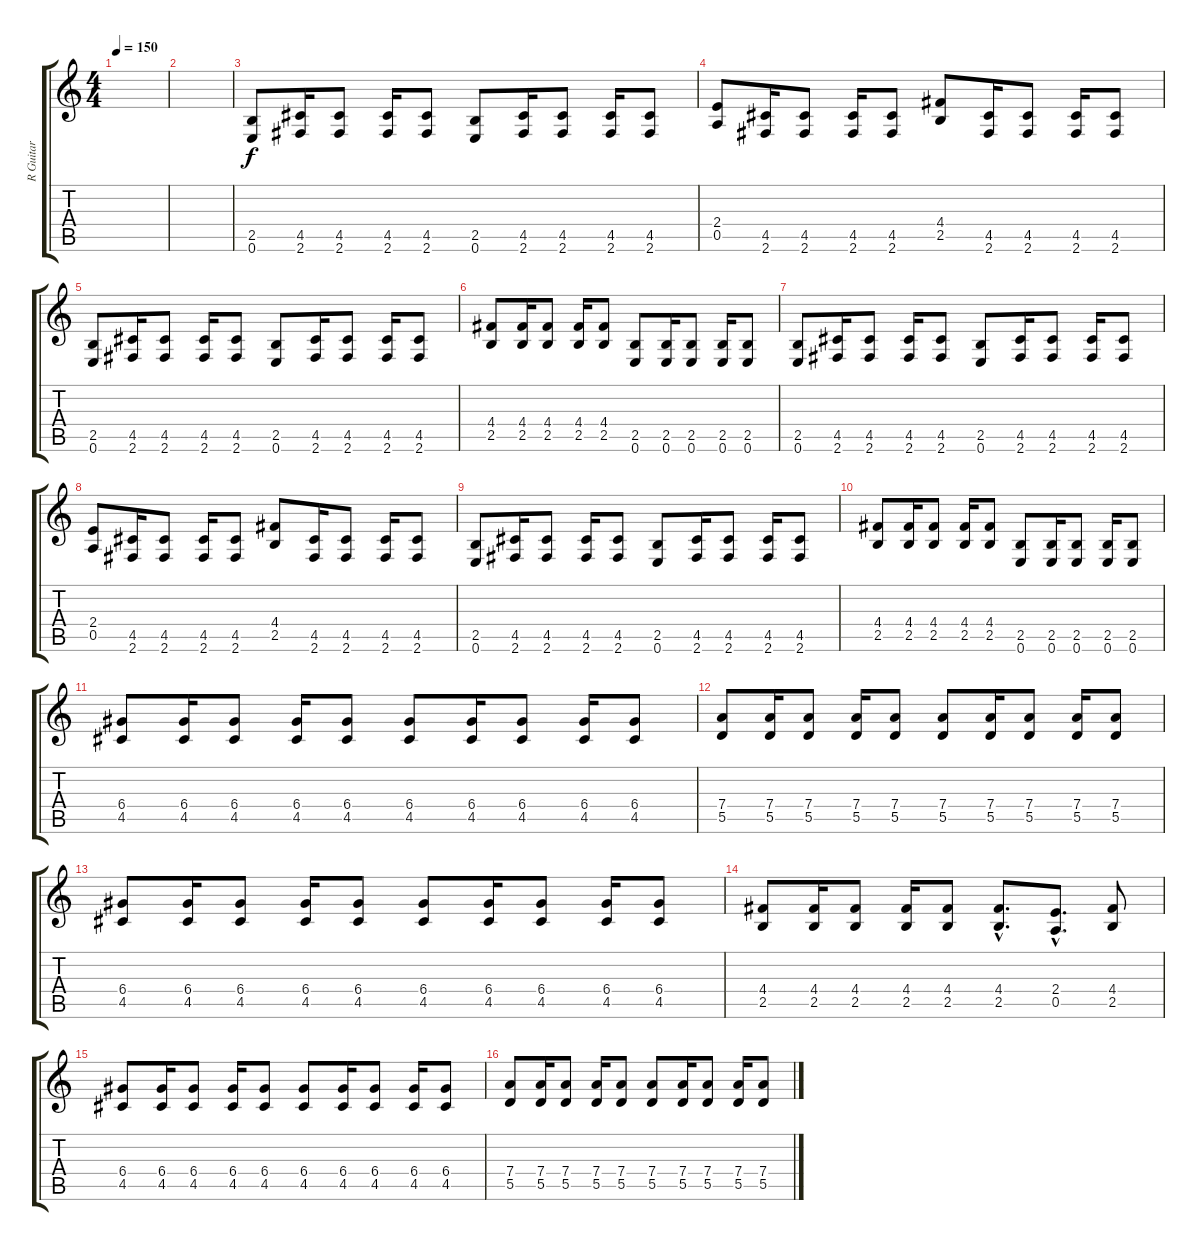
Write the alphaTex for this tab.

\track ("R Guitar" "R Guitar") {instrument distortionguitar}
\staff {score tabs}
\tuning (E4 B3 G3 D3 A2 E2) {hide}
\ts (4 4)
\tempo 150
\clef g2
\ks c
|
|
(2.5 0.6).8 (4.5 2.6).16 (4.5 2.6).8 (4.5 2.6).16 (4.5 2.6).8 (2.5 0.6).8 (4.5 2.6).16 (4.5 2.6).8 (4.5 2.6).16 (4.5 2.6).8 |
(2.4 0.5).8 (4.5 2.6).16 (4.5 2.6).8 (4.5 2.6).16 (4.5 2.6).8 (4.4 2.5).8 (4.5 2.6).16 (4.5 2.6).8 (4.5 2.6).16 (4.5 2.6).8 |
(2.5 0.6).8 (4.5 2.6).16 (4.5 2.6).8 (4.5 2.6).16 (4.5 2.6).8 (2.5 0.6).8 (4.5 2.6).16 (4.5 2.6).8 (4.5 2.6).16 (4.5 2.6).8 |
(4.4 2.5).8 (4.4 2.5).16 (4.4 2.5).8 (4.4 2.5).16 (4.4 2.5).8 (2.5 0.6).8 (2.5 0.6).16 (2.5 0.6).8 (2.5 0.6).16 (2.5 0.6).8 |
(2.5 0.6).8 (4.5 2.6).16 (4.5 2.6).8 (4.5 2.6).16 (4.5 2.6).8 (2.5 0.6).8 (4.5 2.6).16 (4.5 2.6).8 (4.5 2.6).16 (4.5 2.6).8 |
(2.4 0.5).8 (4.5 2.6).16 (4.5 2.6).8 (4.5 2.6).16 (4.5 2.6).8 (4.4 2.5).8 (4.5 2.6).16 (4.5 2.6).8 (4.5 2.6).16 (4.5 2.6).8 |
(2.5 0.6).8 (4.5 2.6).16 (4.5 2.6).8 (4.5 2.6).16 (4.5 2.6).8 (2.5 0.6).8 (4.5 2.6).16 (4.5 2.6).8 (4.5 2.6).16 (4.5 2.6).8 |
(4.4 2.5).8 (4.4 2.5).16 (4.4 2.5).8 (4.4 2.5).16 (4.4 2.5).8 (2.5 0.6).8 (2.5 0.6).16 (2.5 0.6).8 (2.5 0.6).16 (2.5 0.6).8 |
(6.4 4.5).8 (6.4 4.5).16 (6.4 4.5).8 (6.4 4.5).16 (6.4 4.5).8 (6.4 4.5).8 (6.4 4.5).16 (6.4 4.5).8 (6.4 4.5).16 (6.4 4.5).8 |
(7.4 5.5).8 (7.4 5.5).16 (7.4 5.5).8 (7.4 5.5).16 (7.4 5.5).8 (7.4 5.5).8 (7.4 5.5).16 (7.4 5.5).8 (7.4 5.5).16 (7.4 5.5).8 |
(6.4 4.5).8 (6.4 4.5).16 (6.4 4.5).8 (6.4 4.5).16 (6.4 4.5).8 (6.4 4.5).8 (6.4 4.5).16 (6.4 4.5).8 (6.4 4.5).16 (6.4 4.5).8 |
(4.4 2.5).8 (4.4 2.5).16 (4.4 2.5).8 (4.4 2.5).16 (4.4 2.5).8 (4.4{hac} 2.5{hac}).8{d} (2.4{hac} 0.5{hac}).8{d} (4.4 2.5).8 |
(6.4 4.5).8 (6.4 4.5).16 (6.4 4.5).8 (6.4 4.5).16 (6.4 4.5).8 (6.4 4.5).8 (6.4 4.5).16 (6.4 4.5).8 (6.4 4.5).16 (6.4 4.5).8 |
(7.4 5.5).8 (7.4 5.5).16 (7.4 5.5).8 (7.4 5.5).16 (7.4 5.5).8 (7.4 5.5).8 (7.4 5.5).16 (7.4 5.5).8 (7.4 5.5).16 (7.4 5.5).8
